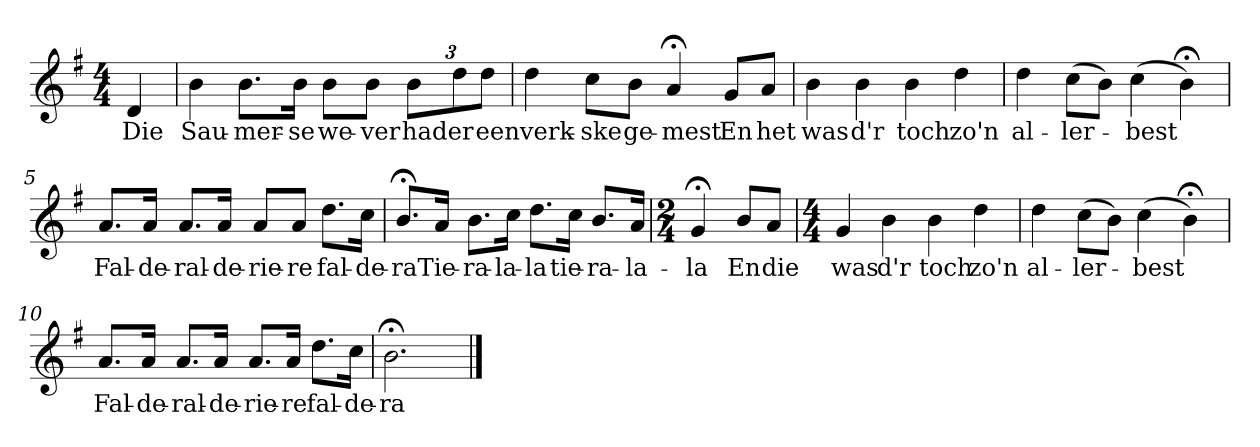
**kern	**text
*part1	*part1
*staff1	*staff1
*k[f#]	*
*G:	*
*M4/4	*
*MM120	*
=	=
4d	Die
=1	=1
4b	Sau-
8.bL	-mer-
16bJk	-se
8bL	we-
8bJ	-ver
12bL	had
12dd	er
12ddJ	een
=2	=2
4dd	verk-
8ccL	-ske
8bJ	ge-
4a;<	-mest
8gL	En
8aJ	het
=3	=3
4b	was
4b	d'r
4b	toch
4dd	zo'n
=4	=4
4dd	al-
(8ccL	-ler-
8bJ)	.
(4cc	-best
4b;<)	.
=5	=5
8.aL	Fal-
16aJk	-de-
8.aL	-ral-
16aJk	-de-
8aL	-rie-
8aJ	-re
8.ddL	fal-
16ccJk	-de-
=6	=6
8.b;<L	-ra
16aJk	Tie-
8.bL	-ra-
16ccJk	-la-
8.ddL	-la
16ccJk	tie-
8.bL	-ra-
16aJk	-la-
=7	=7
*M2/4	*
4g;<	-la
8bL	En
8aJ	die
=8	=8
*M4/4	*
4g	was
4b	d'r
4b	toch
4dd	zo'n
=9	=9
4dd	al-
(8ccL	-ler-
8bJ)	.
(4cc	-best
4b;<)	.
=10	=10
8.aL	Fal-
16aJk	-de-
8.aL	-ral-
16aJk	-de-
8.aL	-rie-
16aJk	-re
8.ddL	fal-
16ccJk	-de-
=11	=11
2.b;<	-ra
==	==
*-	*-
